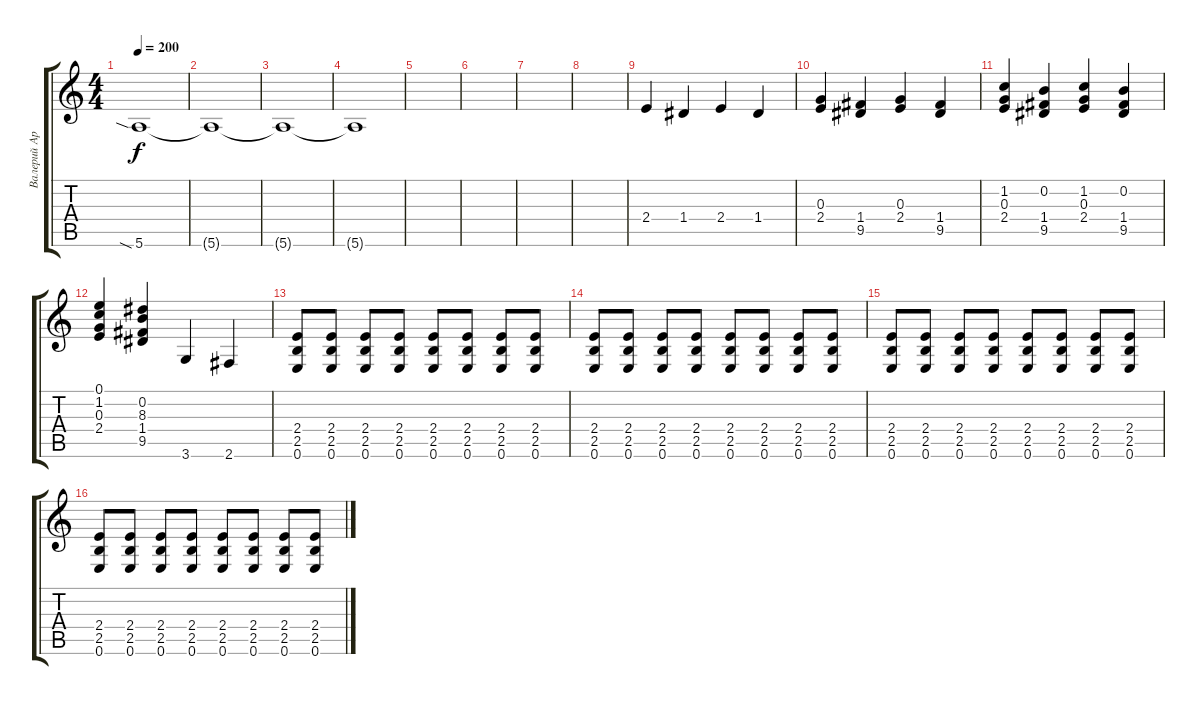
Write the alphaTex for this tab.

\track ("Валерий Аркадин (запись)" "Валерий Ар") {instrument distortionguitar}
\staff {score tabs}
\tuning (E4 B3 G3 D3 A2 E2) {hide}
\ts (4 4)
\tempo 200
\clef g2
\ks c
5.6{sia}.1{dy f} |
5.6{t}.1 |
5.6{t}.1 |
5.6{t}.1 |
|
|
|
|
2.4.4{volume 13} 1.4.4 2.4.4 1.4.4 |
(0.3 2.4).4 (1.4 9.5).4 (0.3 2.4).4 (1.4 9.5).4 |
(1.2 0.3 2.4).4 (0.2 1.4 9.5).4 (1.2 0.3 2.4).4 (0.2 1.4 9.5).4 |
(0.1 1.2 0.3 2.4).4 (0.2 8.3 1.4 9.5).4 3.6.4 2.6.4 |
(2.4 2.5 0.6).8{volume 7} (2.4 2.5 0.6).8 (2.4 2.5 0.6).8 (2.4 2.5 0.6).8 (2.4 2.5 0.6).8 (2.4 2.5 0.6).8 (2.4 2.5 0.6).8 (2.4 2.5 0.6).8 |
(2.4 2.5 0.6).8 (2.4 2.5 0.6).8 (2.4 2.5 0.6).8 (2.4 2.5 0.6).8 (2.4 2.5 0.6).8 (2.4 2.5 0.6).8 (2.4 2.5 0.6).8 (2.4 2.5 0.6).8 |
(2.4 2.5 0.6).8{volume 7} (2.4 2.5 0.6).8 (2.4 2.5 0.6).8 (2.4 2.5 0.6).8 (2.4 2.5 0.6).8 (2.4 2.5 0.6).8 (2.4 2.5 0.6).8 (2.4 2.5 0.6).8 |
(2.4 2.5 0.6).8 (2.4 2.5 0.6).8 (2.4 2.5 0.6).8 (2.4 2.5 0.6).8 (2.4 2.5 0.6).8 (2.4 2.5 0.6).8 (2.4 2.5 0.6).8 (2.4 2.5 0.6).8
